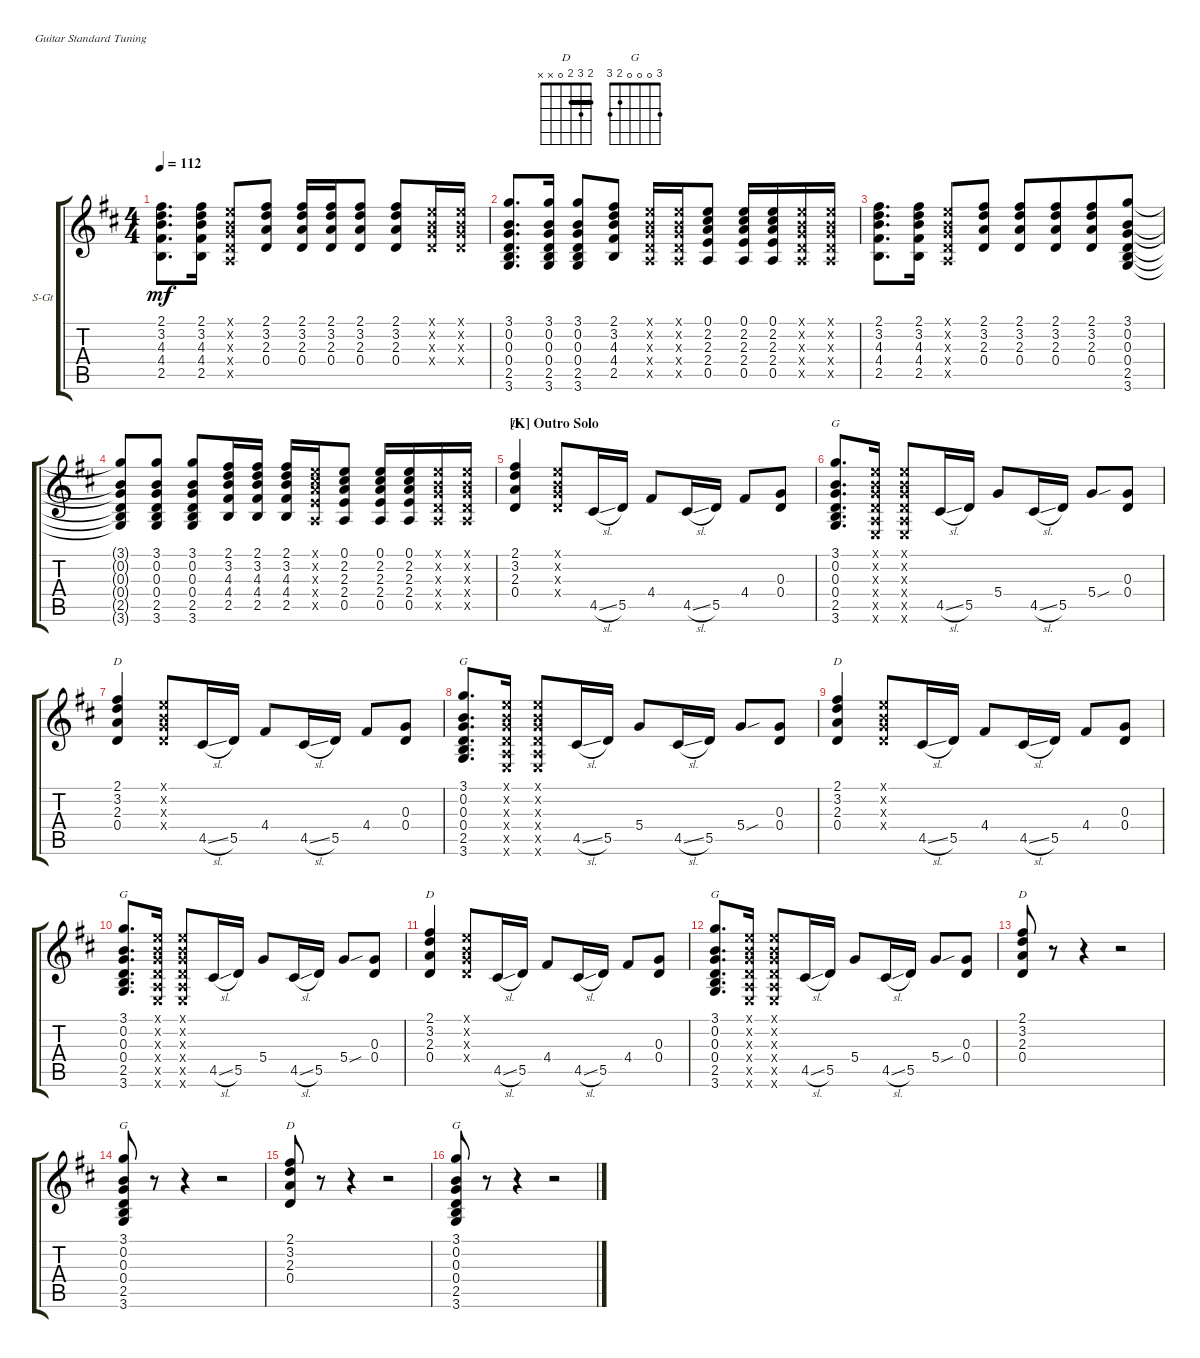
\defaultSystemsLayout 4
\bracketExtendMode groupsimilarinstruments
\firstSystemTrackNameOrientation horizontal
\otherSystemsTrackNameOrientation horizontal
\track ("Dave Matthews" "S-Gt") {instrument acousticguitarsteel}
\staff {score tabs}
\tuning (E4 B3 G3 D3 A2 E2)
\chord ("D" 2 3 2 0 x x) {barre 2}
\chord ("G" 3 0 0 0 2 3)
\ts (4 4)
\tempo 112
\clef g2
\ks d
(2.5 4.4 4.3 3.2 2.1).8{d dy mf beam invert} (2.5 4.4 4.3 3.2 2.1).16 (0.1{x} 0.2{x} 0.3{x} 0.4{x} 0.5{x}).8 (2.1 3.2 2.3 0.4).8 (2.1 3.2 2.3 0.4).16 (2.1 3.2 2.3 0.4).16 (2.1 3.2 2.3 0.4).8 (0.4 2.3 3.2 2.1).8 (0.1{x} 0.2{x} 0.3{x} 0.4{x}).16 (0.4{x} 0.3{x} 0.2{x} 0.1{x}).16 |
(3.1 0.2 0.3 3.6 2.5 0.4).8{d} (3.1 0.2 0.3 3.6 2.5 0.4).16 (3.1 0.2 0.3 3.6 2.5 0.4).8 (2.5 4.4 4.3 3.2 2.1).8 (0.5{x} 0.4{x} 0.3{x} 0.2{x} 0.1{x}).16 (0.1{x} 0.2{x} 0.3{x} 0.4{x} 0.5{x}).16 (0.5 2.4 2.3 2.2 0.1).8 (0.1 2.2 2.3 2.4 0.5).16 (0.1 2.2 2.3 2.4 0.5).16 (0.5{x} 0.4{x} 0.3{x} 0.2{x} 0.1{x}).16 (0.1{x} 0.2{x} 0.3{x} 0.4{x} 0.5{x}).16 |
(2.5 4.4 4.3 3.2 2.1).8{d beam invert} (2.5 4.4 4.3 3.2 2.1).16 (0.1{x} 0.2{x} 0.3{x} 0.4{x} 0.5{x}).8 (2.1 3.2 2.3 0.4).8 (2.1 3.2 2.3 0.4).8{beam merge} (2.1 3.2 2.3 0.4).8{beam merge} (2.1 3.2 2.3 0.4).8{beam merge} (3.1 0.2 0.3 0.4 3.6 2.5).8 |
(3.1{t} 0.2{t} 0.3{t} 3.6{t} 2.5{t} 0.4{t}).8{beam merge} (3.1 0.2 0.3 3.6 2.5 0.4).8 (3.1 0.2 0.3 3.6 2.5 0.4).8 (2.5 4.4 4.3 3.2 2.1).16 (2.5 4.4 4.3 3.2 2.1).16 (2.5 4.4 4.3 3.2 2.1).16 (0.5{x} 2.4{x} 2.3{x} 2.2{x} 0.1{x}).16 (0.1 2.2 2.3 2.4 0.5).8 (0.1 2.2 2.3 2.4 0.5).16 (0.1 2.2 2.3 2.4 0.5).16 (0.5{x} 0.4{x} 0.3{x} 0.2{x} 0.1{x}).16 (0.1{x} 0.2{x} 0.3{x} 0.4{x} 0.5{x}).16 |
\section ("K" "Outro Solo")
(2.1 3.2 2.3 0.4).4{ch "D"} (0.4{x} 0.3{x} 0.2{x} 0.1{x}).8 4.5{sl}.16 5.5.16 4.4.8 4.5{sl}.16 5.5.16 4.4.8 (0.4 0.3).8 |
(3.6 2.5 0.4 0.3 0.2 3.1).8{d ch "G"} (0.1{x} 0.2{x} 0.3{x} 0.4{x} 0.5{x} 0.6{x}).16 (0.6{x} 0.5{x} 0.4{x} 0.3{x} 0.2{x} 0.1{x}).8 4.5{sl}.16 5.5.16 5.4.8 4.5{sl}.16 5.5.16 5.4{sou}.8 (0.4 0.3).8 |
(2.1 3.2 2.3 0.4).4{ch "D"} (0.4{x} 0.3{x} 0.2{x} 0.1{x}).8 4.5{sl}.16 5.5.16 4.4.8 4.5{sl}.16 5.5.16 4.4.8 (0.4 0.3).8 |
(3.6 2.5 0.4 0.3 0.2 3.1).8{d ch "G"} (0.1{x} 0.2{x} 0.3{x} 0.4{x} 0.5{x} 0.6{x}).16 (0.6{x} 0.5{x} 0.4{x} 0.3{x} 0.2{x} 0.1{x}).8 4.5{sl}.16 5.5.16 5.4.8 4.5{sl}.16 5.5.16 5.4{sou}.8 (0.4 0.3).8 |
(2.1 3.2 2.3 0.4).4{ch "D"} (0.4{x} 0.3{x} 0.2{x} 0.1{x}).8 4.5{sl}.16 5.5.16 4.4.8 4.5{sl}.16 5.5.16 4.4.8 (0.4 0.3).8 |
(3.6 2.5 0.4 0.3 0.2 3.1).8{d ch "G"} (0.1{x} 0.2{x} 0.3{x} 0.4{x} 0.5{x} 0.6{x}).16 (0.6{x} 0.5{x} 0.4{x} 0.3{x} 0.2{x} 0.1{x}).8 4.5{sl}.16 5.5.16 5.4.8 4.5{sl}.16 5.5.16 5.4{sou}.8 (0.4 0.3).8 |
(2.1 3.2 2.3 0.4).4{ch "D"} (0.4{x} 0.3{x} 0.2{x} 0.1{x}).8 4.5{sl}.16 5.5.16 4.4.8 4.5{sl}.16 5.5.16 4.4.8 (0.4 0.3).8 |
(3.6 2.5 0.4 0.3 0.2 3.1).8{d ch "G"} (0.1{x} 0.2{x} 0.3{x} 0.4{x} 0.5{x} 0.6{x}).16 (0.6{x} 0.5{x} 0.4{x} 0.3{x} 0.2{x} 0.1{x}).8 4.5{sl}.16 5.5.16 5.4.8 4.5{sl}.16 5.5.16 5.4{sou}.8 (0.4 0.3).8 |
(2.1 3.2 2.3 0.4).8{ch "D"} r.8 r.4 r.2 |
(3.6 2.5 0.4 0.3 0.2 3.1).8{ch "G"} r.8 r.4 r.2 |
(2.1 3.2 2.3 0.4).8{ch "D"} r.8 r.4 r.2 |
(3.6 2.5 0.4 0.3 0.2 3.1).8{ch "G"} r.8 r.4 r.2
